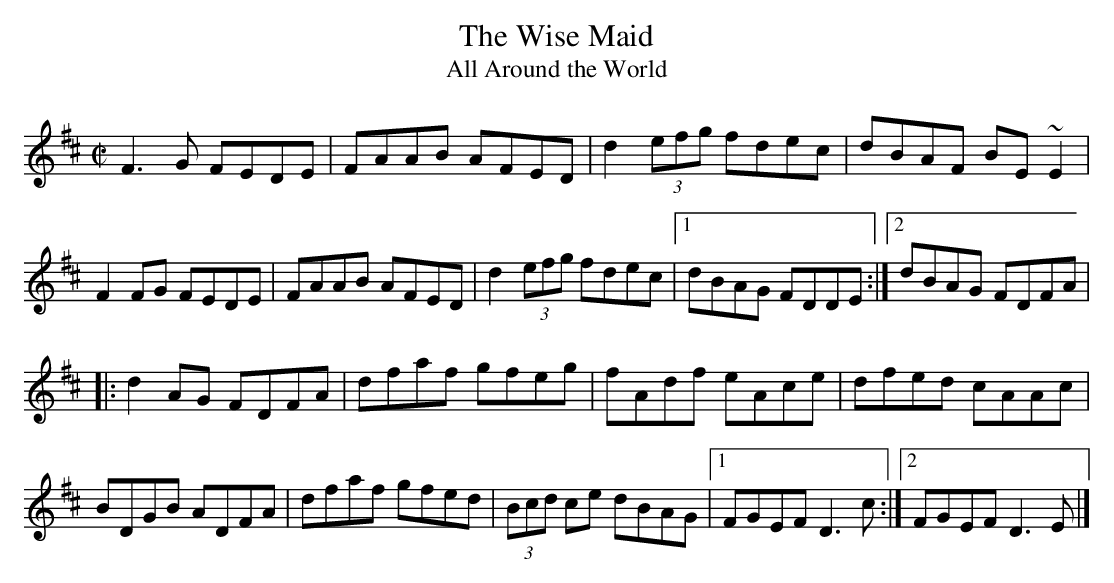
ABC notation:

X:1
T:Wise Maid, The
T:All Around the World
M:C|
L:1/8
K:D
F3G FEDE|FAAB AFED|d2 (3efg fdec|dBAF BE~E2|!
F2FG FEDE|FAAB AFED|d2 (3efg fdec|1dBAG FDDE:|2dBAG FDFA|!
|:d2AG FDFA|dfaf gfeg|fAdf eAce|dfed cAAc|!
BDGB ADFA|dfaf gfed|(3Bcd ce dBAG|1FGEF D3c:|2FGEF D3E|]!
